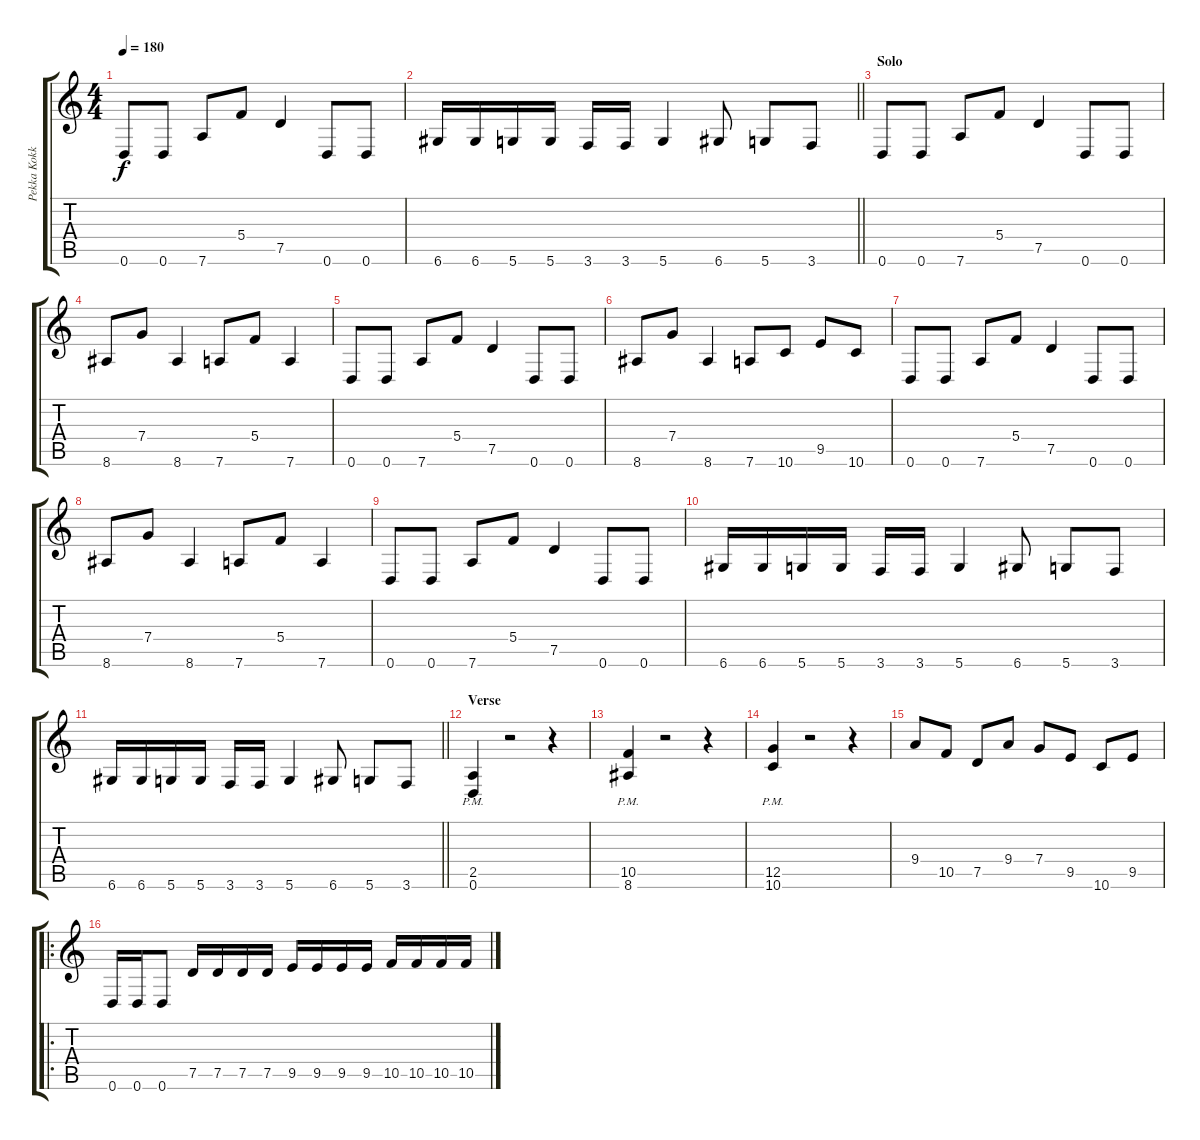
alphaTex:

\track ("Pekka Kokko" "Pekka Kokk") {instrument overdrivenguitar}
\staff {score tabs}
\tuning (D4 A3 F3 C3 G2 D2) {hide}
\ts (4 4)
\tempo 180
\clef g2
\ks c
0.6.8{dy f} 0.6.8 7.6.8 5.4.8 7.5.4 0.6.8 0.6.8 |
\barLineRight lightlight
6.6.16 6.6.16 5.6.16 5.6.16 3.6.16 3.6.16 5.6.4 6.6.8 5.6.8 3.6.8 |
\section ("" "Solo")
0.6.8 0.6.8 7.6.8 5.4.8 7.5.4 0.6.8 0.6.8 |
8.6.8 7.4.8 8.6.4 7.6.8 5.4.8 7.6.4 |
0.6.8 0.6.8 7.6.8 5.4.8 7.5.4 0.6.8 0.6.8 |
8.6.8 7.4.8 8.6.4 7.6.8 10.6.8 9.5.8 10.6.8 |
0.6.8 0.6.8 7.6.8 5.4.8 7.5.4 0.6.8 0.6.8 |
8.6.8 7.4.8 8.6.4 7.6.8 5.4.8 7.6.4 |
0.6.8 0.6.8 7.6.8 5.4.8 7.5.4 0.6.8 0.6.8 |
6.6.16 6.6.16 5.6.16 5.6.16 3.6.16 3.6.16 5.6.4 6.6.8 5.6.8 3.6.8 |
\barLineRight lightlight
6.6.16 6.6.16 5.6.16 5.6.16 3.6.16 3.6.16 5.6.4 6.6.8 5.6.8 3.6.8 |
\section ("" "Verse")
(2.5{pm} 0.6{pm}).4 r.2 r.4 |
(10.5{pm} 8.6{pm}).4 r.2 r.4 |
(12.5{pm} 10.6{pm}).4 r.2 r.4 |
9.4.8 10.5.8 7.5.8 9.4.8 7.4.8 9.5.8 10.6.8 9.5.8 |
\ro
0.6.16 0.6.16 0.6.8 7.5.16 7.5.16 7.5.16 7.5.16 9.5.16 9.5.16 9.5.16 9.5.16 10.5.16 10.5.16 10.5.16 10.5.16
